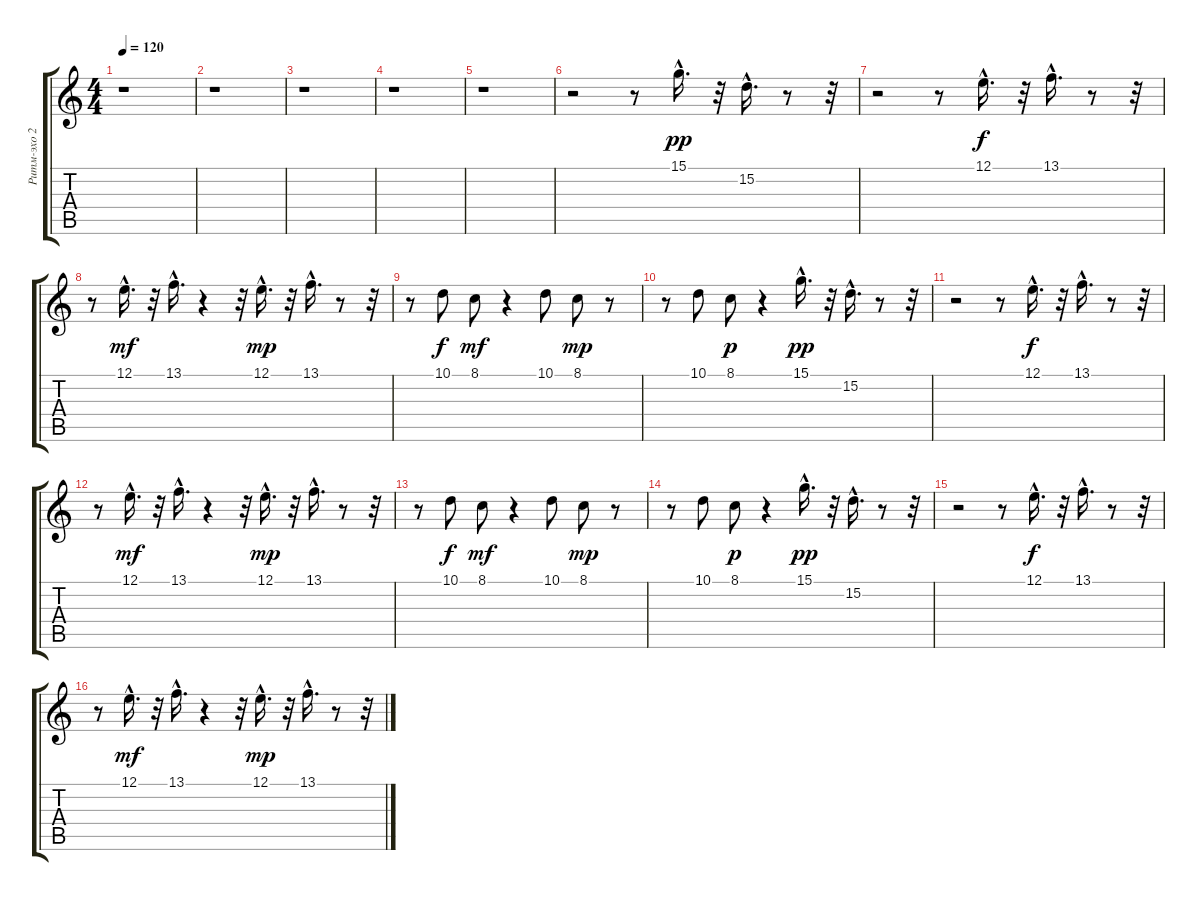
\track ("Ритм-эхо 2" "Ритм-эхо 2") {instrument brightacousticpiano}
\staff {score tabs}
\tuning (E4 B3 G3 D3 A2 E2) {hide}
\ts (4 4)
\tempo 120
\clef g2
\ks c
r.1{dy pp} |
r.1 |
r.1 |
r.1 |
r.1 |
r.2 r.8 15.1{hac}.16{d} r.32 15.2{hac}.16{d} r.8 r.32 |
r.2 r.8 12.1{hac}.16{d dy f} r.32 13.1{hac}.16{d} r.8 r.32 |
r.8 12.1{hac}.16{d dy mf} r.32 13.1{hac}.16{d} r.4 r.32 12.1{hac}.16{d dy mp} r.32 13.1{hac}.16{d} r.8 r.32 |
r.8 10.1.8{dy f} 8.1.8{dy mf} r.4 10.1.8 8.1.8{dy mp} r.8 |
r.8 10.1.8 8.1.8{dy p} r.4 15.1{hac}.16{d dy pp} r.32 15.2{hac}.16{d} r.8 r.32 |
r.2 r.8 12.1{hac}.16{d dy f} r.32 13.1{hac}.16{d} r.8 r.32 |
r.8 12.1{hac}.16{d dy mf} r.32 13.1{hac}.16{d} r.4 r.32 12.1{hac}.16{d dy mp} r.32 13.1{hac}.16{d} r.8 r.32 |
r.8 10.1.8{dy f} 8.1.8{dy mf} r.4 10.1.8 8.1.8{dy mp} r.8 |
r.8 10.1.8 8.1.8{dy p} r.4 15.1{hac}.16{d dy pp} r.32 15.2{hac}.16{d} r.8 r.32 |
r.2 r.8 12.1{hac}.16{d dy f} r.32 13.1{hac}.16{d} r.8 r.32 |
r.8 12.1{hac}.16{d dy mf} r.32 13.1{hac}.16{d} r.4 r.32 12.1{hac}.16{d dy mp} r.32 13.1{hac}.16{d} r.8 r.32
